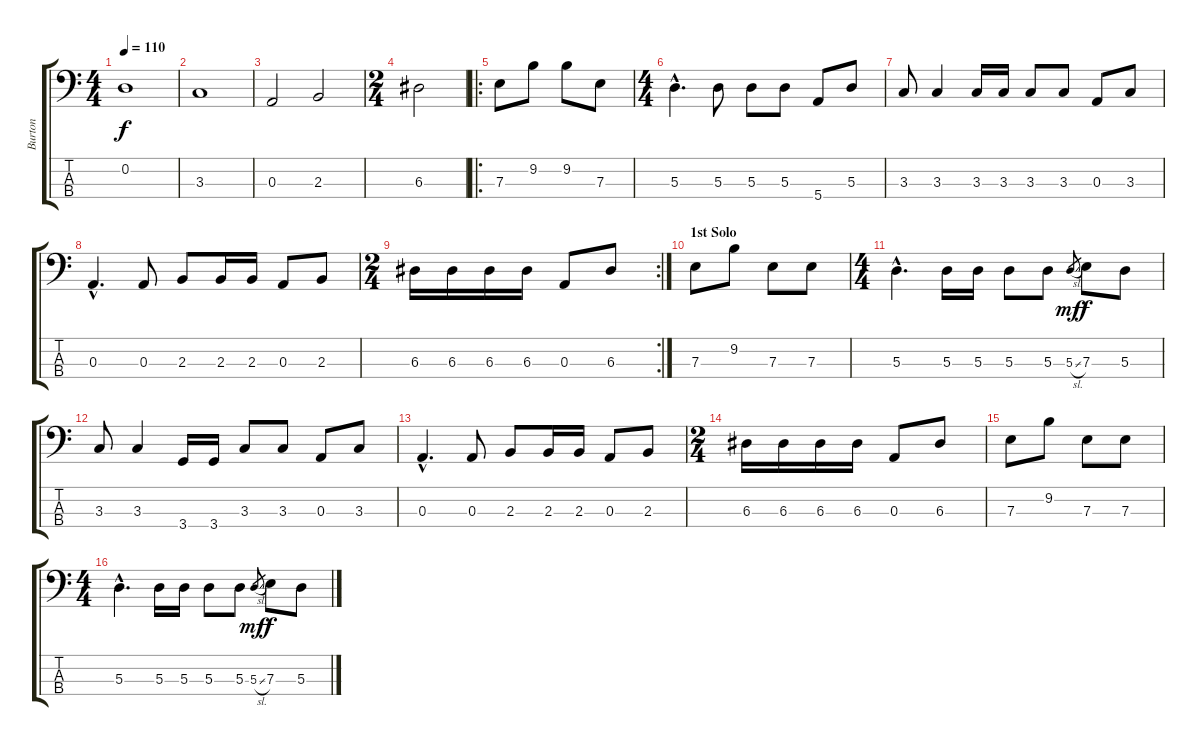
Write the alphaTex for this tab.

\track ("Burton" "Burton") {instrument electricbassfinger}
\staff {score tabs}
\tuning (G2 D2 A1 E1) {hide}
\ts (4 4)
\tempo 110
\clef f4
\ks c
0.2.1{dy f} |
3.3.1 |
0.3.2 2.3.2 |
\ts (2 4)
6.3.2 |
\ro
7.3.8 9.2.8 9.2.8 7.3.8 |
\ts (4 4)
5.3{hac}.4{d} 5.3.8 5.3.8 5.3.8 5.4.8 5.3.8 |
3.3.8 3.3.4 3.3.16 3.3.16 3.3.8 3.3.8 0.3.8 3.3.8 |
0.3{hac}.4{d} 0.3.8 2.3.8 2.3.16 2.3.16 0.3.8 2.3.8 |
\rc 2
\ts (2 4)
6.3.16 6.3.16 6.3.16 6.3.16 0.3.8 6.3.8 |
\section ("" "1st Solo")
7.3.8 9.2.8 7.3.8 7.3.8 |
\ts (4 4)
5.3{hac}.4{d} 5.3.16 5.3.16 5.3.8 5.3.8 5.3{sl}.8{gr dy mf} 7.3.8{dy f} 5.3.8 |
3.3.8 3.3.4 3.4.16 3.4.16 3.3.8 3.3.8 0.3.8 3.3.8 |
0.3{hac}.4{d} 0.3.8 2.3.8 2.3.16 2.3.16 0.3.8 2.3.8 |
\ts (2 4)
6.3.16 6.3.16 6.3.16 6.3.16 0.3.8 6.3.8 |
7.3.8 9.2.8 7.3.8 7.3.8 |
\ts (4 4)
5.3{hac}.4{d} 5.3.16 5.3.16 5.3.8 5.3.8 5.3{sl}.8{gr dy mf} 7.3.8{dy f} 5.3.8
